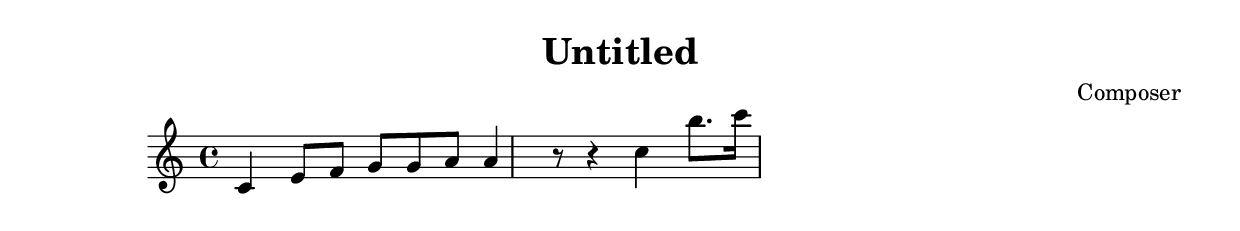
\header {
  title = "Untitled"
  composer = "Composer"
}

\score {
  \relative c' {

c4 e8 f g g a |
a4 r8 r4
    c4 b'8.[c16]
  }

  \layout {}
  \midi {}
}